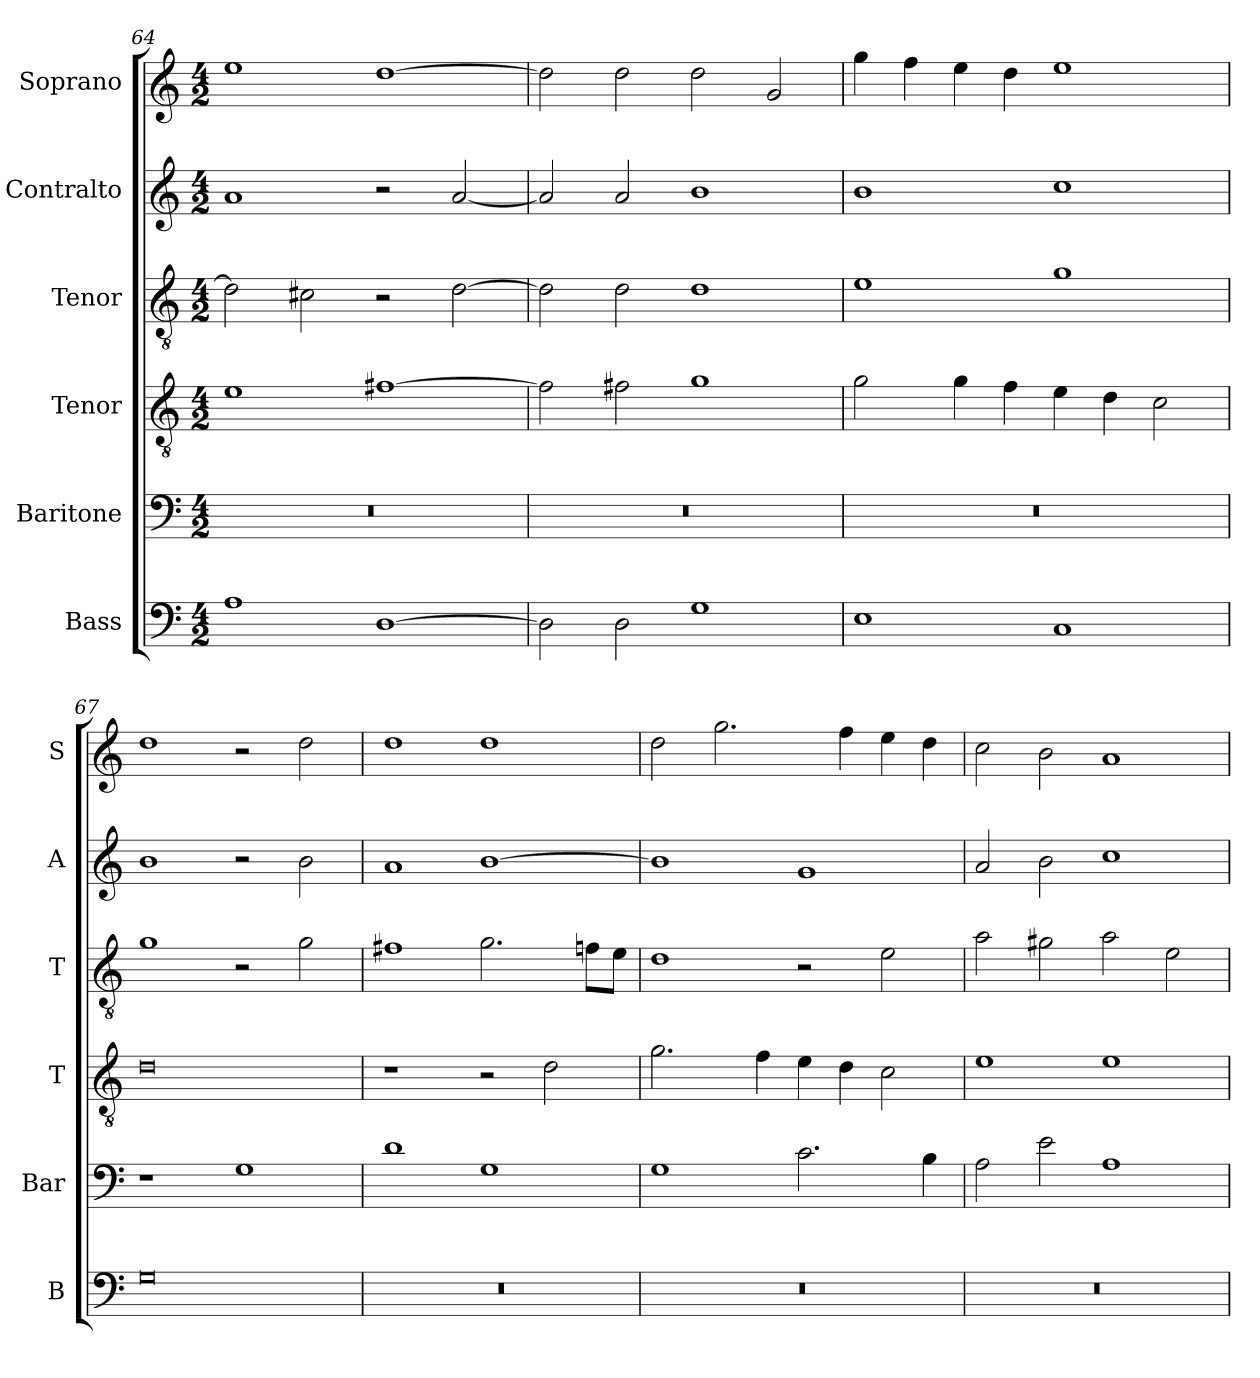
**kern	**kern	**kern	**kern	**kern	**kern
*part6	*part5	*part4	*part3	*part2	*part1
*staff6	*staff5	*staff4	*staff3	*staff2	*staff1
*I"Bass	*I"Baritone	*I"Tenor	*I"Tenor	*I"Contralto	*I"Soprano
*I'B	*I'Bar	*I'T	*I'T	*I'A	*I'S
*clefF4	*clefF4	*clefGv2	*clefGv2	*clefG2	*clefG2
*k[]	*k[]	*k[]	*k[]	*k[]	*k[]
*G:mix	*G:mix	*G:mix	*G:mix	*G:mix	*G:mix
*M4/2	*M4/2	*M4/2	*M4/2	*M4/2	*M4/2
=64	=64	=64	=64	=64	=64
1A	0r	1e	2d]	1a	1ee
.	.	.	2c#X	.	.
[1D	.	[1f#X	2r	2r	[1dd
.	.	.	[2d	[2a	.
=65	=65	=65	=65	=65	=65
2D]	0r	2f#]	2d]	2a]	2dd]
2D	.	2f#X	2d	2a	2dd
1G	.	1g	1d	1b	2dd
.	.	.	.	.	2g
=66	=66	=66	=66	=66	=66
1E	0r	2g	1e	1b	4gg
.	.	.	.	.	4ff
.	.	4g	.	.	4ee
.	.	4f	.	.	4dd
1C	.	4e	1g	1cc	1ee
.	.	4d	.	.	.
.	.	2c	.	.	.
=67	=67	=67	=67	=67	=67
0G	1r	0d	1g	1b	1dd
.	1G	.	2r	2r	2r
.	.	.	2g	2b	2dd
=68	=68	=68	=68	=68	=68
0r	1d	1r	1f#X	1a	1dd
.	1G	2r	2.g	[1b	1dd
.	.	2d	.	.	.
.	.	.	8fn\L	.	.
.	.	.	8e\J	.	.
=69	=69	=69	=69	=69	=69
0r	1G	2.g	1d	1b]	2dd
.	.	.	.	.	2.gg
.	.	4f	.	.	.
.	2.c	4e	2r	1g	.
.	.	4d	.	.	4ff
.	.	2c	2e	.	4ee
.	4B	.	.	.	4dd
=70	=70	=70	=70	=70	=70
0r	2A	1e	2a	2a	2cc
.	2e	.	2g#X	2b	2b
.	1A	1e	2a	1cc	1a
.	.	.	2e	.	.
=	=	=	=	=	=
*-	*-	*-	*-	*-	*-
